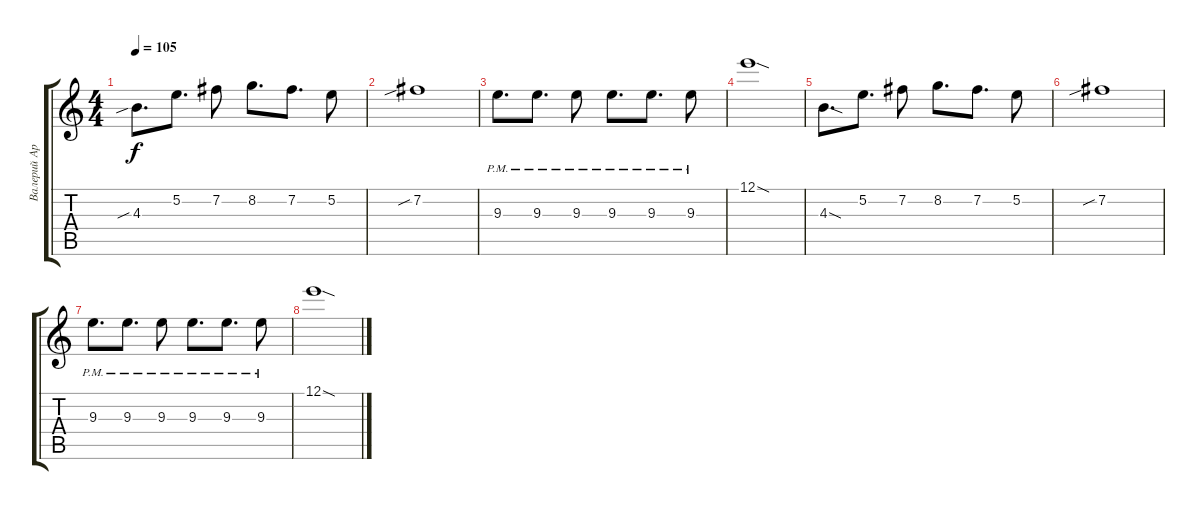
\track ("Валерий Аркадин (гитара)" "Валерий Ар") {instrument distortionguitar}
\staff {score tabs}
\tuning (E4 B3 G3 D3 A2 E2) {hide}
\ts (4 4)
\tempo 105
\clef g2
\ks c
4.3{sib}.8{d dy f} 5.2.8{d} 7.2.8 8.2.8{d} 7.2.8{d} 5.2.8 |
7.2{sib}.1 |
9.3{pm}.8{d} 9.3{pm}.8{d} 9.3{pm}.8 9.3{pm}.8{d} 9.3{pm}.8{d} 9.3{pm}.8 |
12.1{sod}.1 |
4.3{sod}.8{d} 5.2.8{d} 7.2.8 8.2.8{d} 7.2.8{d} 5.2.8 |
7.2{sib}.1 |
9.3{pm}.8{d} 9.3{pm}.8{d} 9.3{pm}.8 9.3{pm}.8{d} 9.3{pm}.8{d} 9.3{pm}.8 |
12.1{sod}.1
